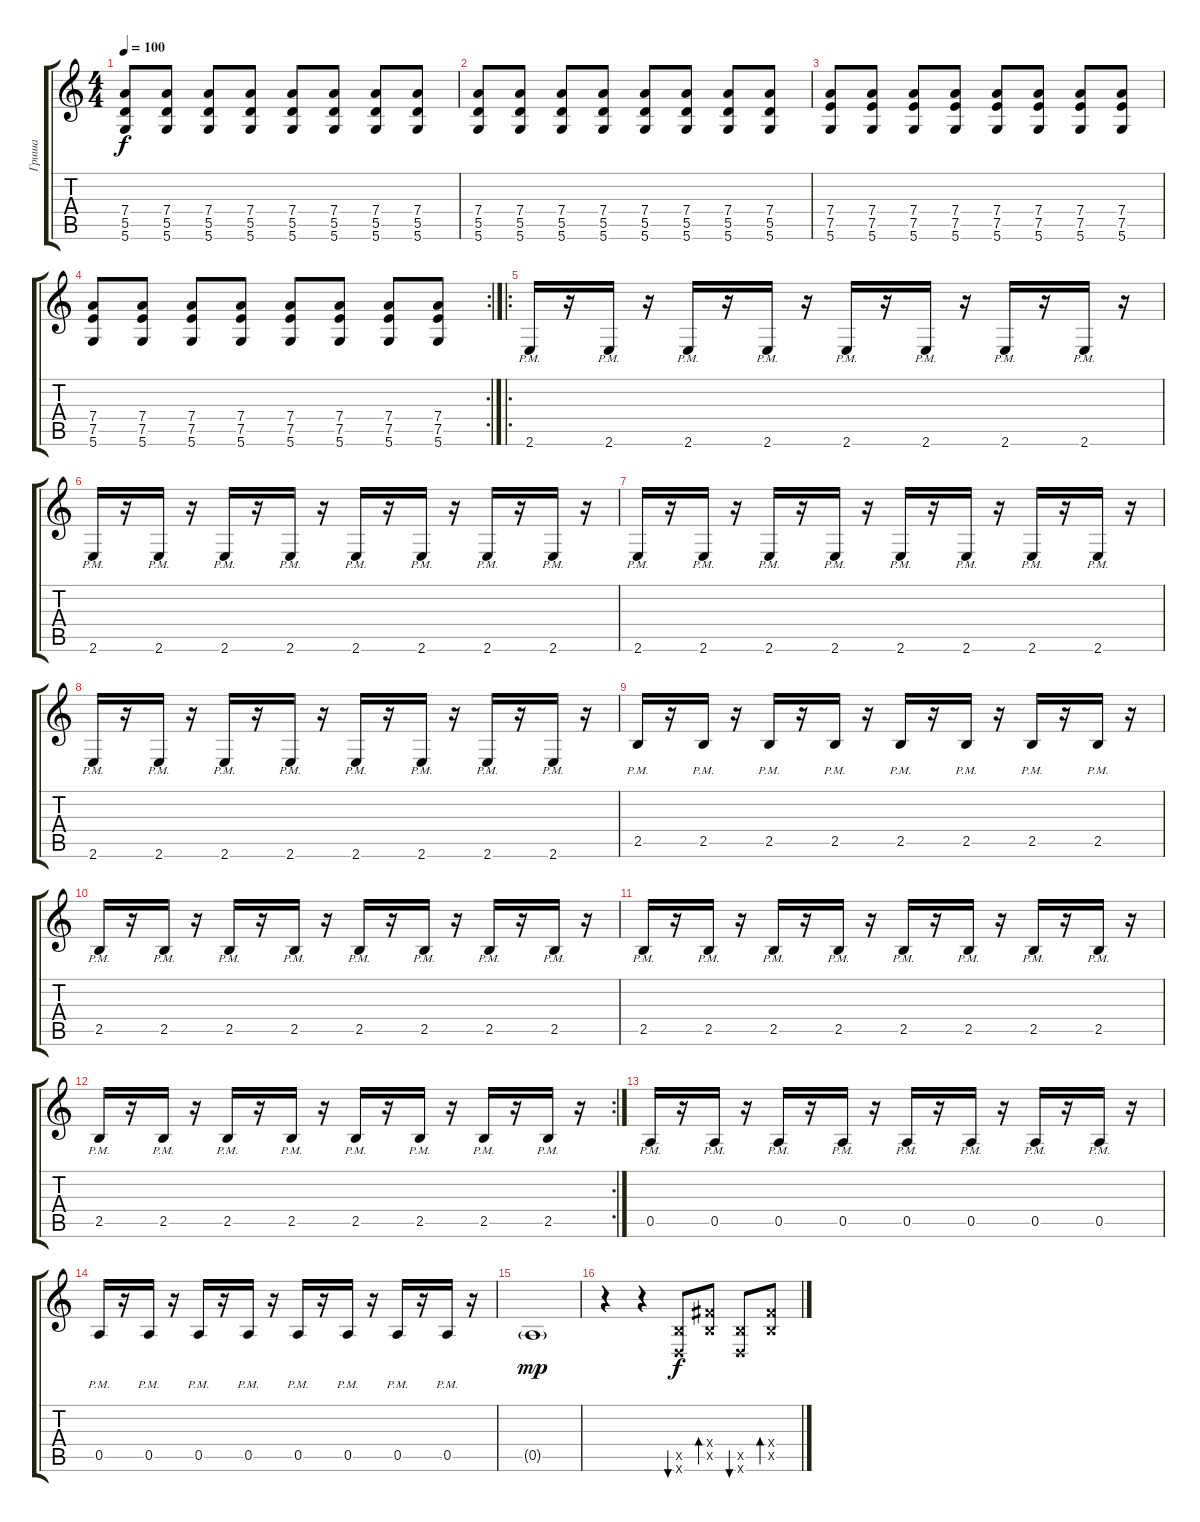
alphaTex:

\track ("Гриша" "Гриша") {instrument overdrivenguitar}
\staff {score tabs}
\tuning (E4 B3 G3 D3 A2 D2) {hide}
\ts (4 4)
\tempo 100
\clef g2
\ks c
(7.4 5.5 5.6).8{dy f} (7.4 5.5 5.6).8 (7.4 5.5 5.6).8 (7.4 5.5 5.6).8 (7.4 5.5 5.6).8 (7.4 5.5 5.6).8 (7.4 5.5 5.6).8 (7.4 5.5 5.6).8 |
(7.4 5.5 5.6).8 (7.4 5.5 5.6).8 (7.4 5.5 5.6).8 (7.4 5.5 5.6).8 (7.4 5.5 5.6).8 (7.4 5.5 5.6).8 (7.4 5.5 5.6).8 (7.4 5.5 5.6).8 |
(7.4 7.5 5.6).8 (7.4 7.5 5.6).8 (7.4 7.5 5.6).8 (7.4 7.5 5.6).8 (7.4 7.5 5.6).8 (7.4 7.5 5.6).8 (7.4 7.5 5.6).8 (7.4 7.5 5.6).8 |
\rc 2
(7.4 7.5 5.6).8 (7.4 7.5 5.6).8 (7.4 7.5 5.6).8 (7.4 7.5 5.6).8 (7.4 7.5 5.6).8 (7.4 7.5 5.6).8 (7.4 7.5 5.6).8 (7.4 7.5 5.6).8 |
\ro
2.6{pm}.16 r.16 2.6{pm}.16 r.16 2.6{pm}.16 r.16 2.6{pm}.16 r.16 2.6{pm}.16 r.16 2.6{pm}.16 r.16 2.6{pm}.16 r.16 2.6{pm}.16 r.16 |
2.6{pm}.16 r.16 2.6{pm}.16 r.16 2.6{pm}.16 r.16 2.6{pm}.16 r.16 2.6{pm}.16 r.16 2.6{pm}.16 r.16 2.6{pm}.16 r.16 2.6{pm}.16 r.16 |
2.6{pm}.16 r.16 2.6{pm}.16 r.16 2.6{pm}.16 r.16 2.6{pm}.16 r.16 2.6{pm}.16 r.16 2.6{pm}.16 r.16 2.6{pm}.16 r.16 2.6{pm}.16 r.16 |
2.6{pm}.16 r.16 2.6{pm}.16 r.16 2.6{pm}.16 r.16 2.6{pm}.16 r.16 2.6{pm}.16 r.16 2.6{pm}.16 r.16 2.6{pm}.16 r.16 2.6{pm}.16 r.16 |
2.5{pm}.16 r.16 2.5{pm}.16 r.16 2.5{pm}.16 r.16 2.5{pm}.16 r.16 2.5{pm}.16 r.16 2.5{pm}.16 r.16 2.5{pm}.16 r.16 2.5{pm}.16 r.16 |
2.5{pm}.16 r.16 2.5{pm}.16 r.16 2.5{pm}.16 r.16 2.5{pm}.16 r.16 2.5{pm}.16 r.16 2.5{pm}.16 r.16 2.5{pm}.16 r.16 2.5{pm}.16 r.16 |
2.5{pm}.16 r.16 2.5{pm}.16 r.16 2.5{pm}.16 r.16 2.5{pm}.16 r.16 2.5{pm}.16 r.16 2.5{pm}.16 r.16 2.5{pm}.16 r.16 2.5{pm}.16 r.16 |
\rc 2
2.5{pm}.16 r.16 2.5{pm}.16 r.16 2.5{pm}.16 r.16 2.5{pm}.16 r.16 2.5{pm}.16 r.16 2.5{pm}.16 r.16 2.5{pm}.16 r.16 2.5{pm}.16 r.16 |
0.5{pm}.16 r.16 0.5{pm}.16 r.16 0.5{pm}.16 r.16 0.5{pm}.16 r.16 0.5{pm}.16 r.16 0.5{pm}.16 r.16 0.5{pm}.16 r.16 0.5{pm}.16 r.16 |
0.5{pm}.16 r.16 0.5{pm}.16 r.16 0.5{pm}.16 r.16 0.5{pm}.16 r.16 0.5{pm}.16 r.16 0.5{pm}.16 r.16 0.5{pm}.16 r.16 0.5{pm}.16 r.16 |
0.5{g}.1{dy mp} |
r.4 r.4 (2.5{x} 0.6{x}).8{bu 60 dy f} (4.4{x} 2.5{x}).8{bd 60} (2.5{x} 0.6{x}).8{bu 60} (4.4{x} 2.5{x}).8{bd 60}
